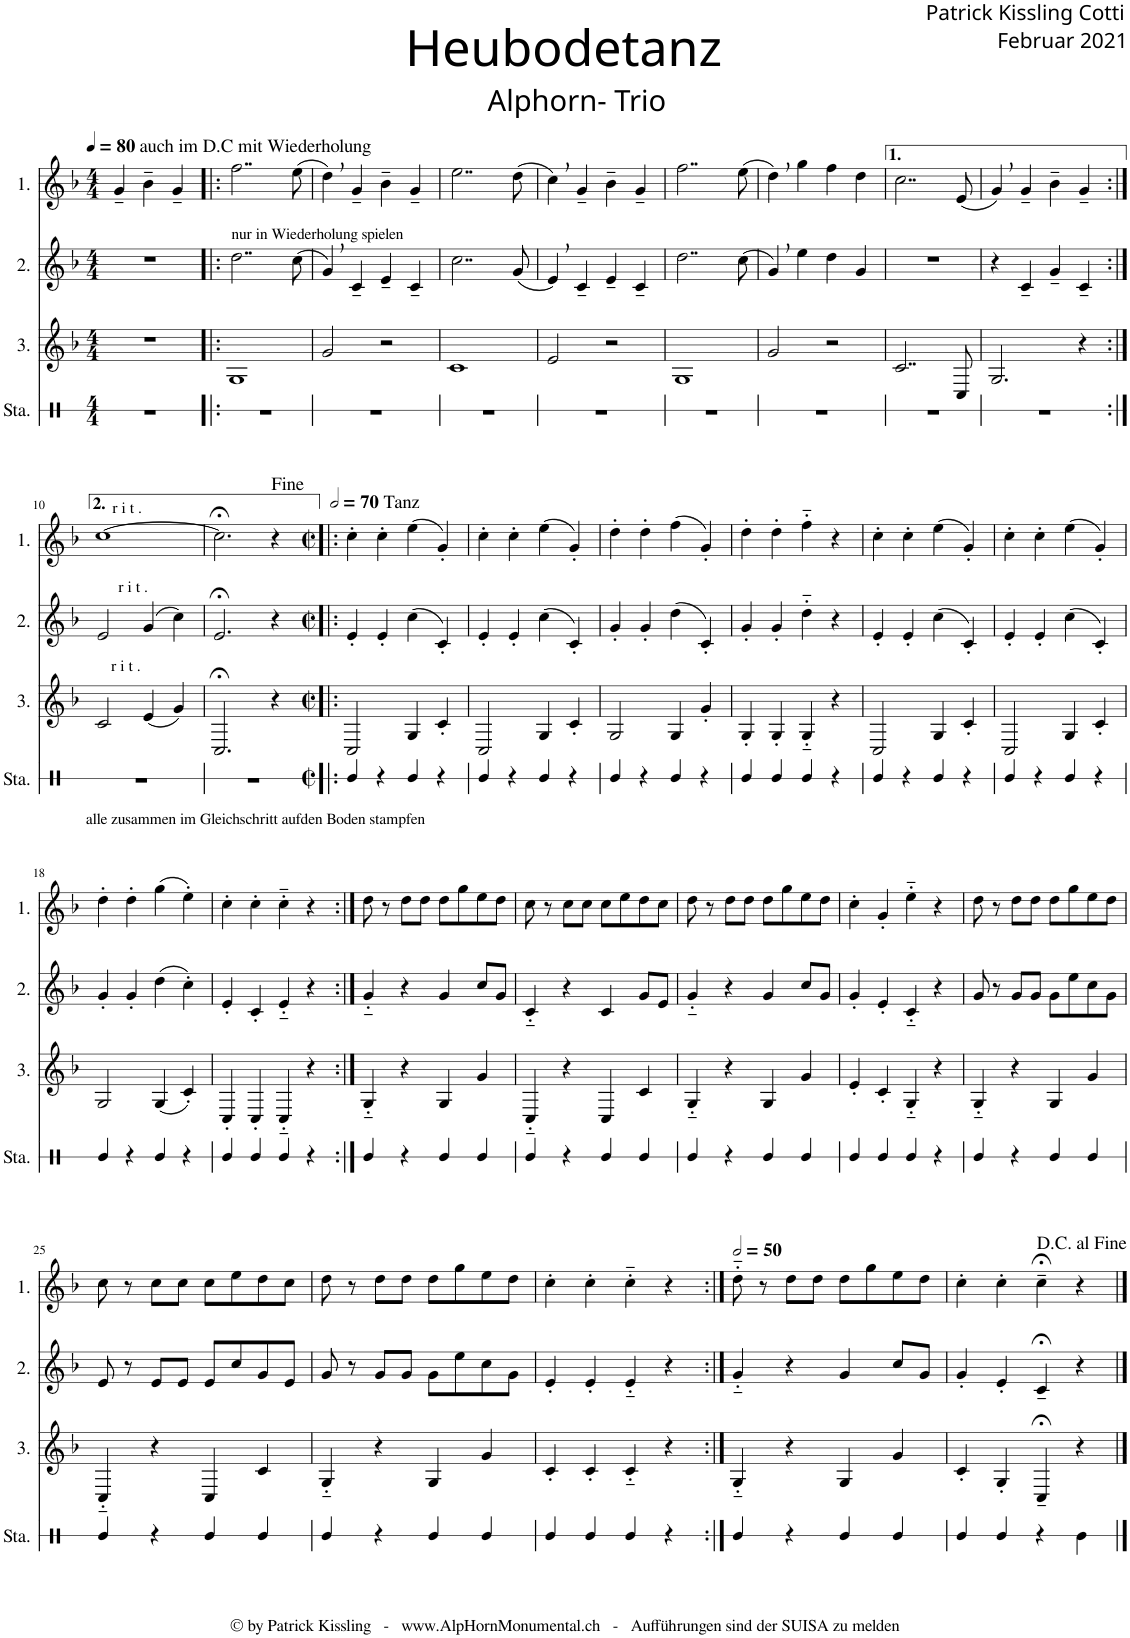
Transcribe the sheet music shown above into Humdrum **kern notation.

**kern	**kern	**kern	**kern
*part4	*part3	*part2	*part1
*staff4	*staff3	*staff2	*staff1
*I"Sta.	*I"3.	*I"2.	*I"1.
*I'Sta.	*	*	*
*stria1	*	*	*
*clefX	*clefG2	*clefG2	*clefG2
*	*Trd4c7	*Trd4c7	*Trd4c7
*k[]	*k[b-]	*k[b-]	*k[b-]
*M4/4	*M4/4	*M4/4	*M4/4
*MM80	*MM80	*MM80	*MM80
=1	=1	=1	=1
!	!	!	!LO:TX:a:t=auch im D.C mit Wiederholung
1r	1r	1r	4g~/
.	.	.	4b-~\
.	.	.	4g~/
.	.	.	4ryy
=2!|:	=2!|:	=2!|:	=2!|:
!	!	!LO:TX:a:t=nur in Wiederholung spielen	!
1r	1G	2..dd\	2..ff\
.	.	(8cc\	(8ee\
=3	=3	=3	=3
1r	2g/	4g,/)	4dd,\)
.	.	4c~/	4g~/
.	2r	4e~/	4b-~\
.	.	4c~/	4g~/
=4	=4	=4	=4
1r	1c	2..cc\	2..ee\
.	.	(8g/	(8dd\
=5	=5	=5	=5
1r	2e/	4e,/)	4cc,\)
.	.	4c~/	4g~/
.	2r	4e~/	4b-~\
.	.	4c~/	4g~/
=6	=6	=6	=6
1r	1G	2..dd\	2..ff\
.	.	(8cc\	(8ee\
=7	=7	=7	=7
1r	2g/	4g,/)	4dd,\)
.	.	4ee\	4gg\
.	2r	4dd\	4ff\
.	.	4g/	4dd\
=8	=8	=8	=8
1r	2..c/	1r	2..cc\
.	8C/	.	(8e/
=9	=9	=9	=9
1r	2.G/	4r	4g,/)
.	.	4c~/	4g~/
.	.	4g~/	4b-~\
.	4r	4c~/	4g~/
!!LO:LB:g=z
=10:|!	=10:|!	=10:|!	=10:|!
!	!	!	!LO:TX:a:t=r i t .
!	!	!LO:TX:a:t=r i t .	!
!	!LO:TX:a:t=r i t .	!	!
!LO:TX:b:t=alle zusammen im Gleichschritt aufden Boden stampfen	!	!	!
1r	2c/	2e/	[1cc
.	(4e/	(4g/	.
.	4g/)	4cc\)	.
=11	=11	=11	=11
1r	2.C;</	2.e;</	2.cc;<\]
.	4r	4r	4r
=12!|:	=12!|:	=12!|:	=12!|:
*M2/2	*M2/2	*M2/2	*M2/2
*met(c|)	*met(c|)	*met(c|)	*met(c|)
*	*	*	*MM140
!	!	!	!LO:TX:a:t=Tanz
4Re/	2C/	4e'/	4cc'\
4r	.	4e'/	4cc'\
4Re/	4G/	(4cc\	(4ee\
4r	4c'/	4c'/)	4g'/)
=13	=13	=13	=13
4Re/	2C/	4e'/	4cc'\
4r	.	4e'/	4cc'\
4Re/	4G/	(4cc\	(4ee\
4r	4c'/	4c'/)	4g'/)
=14	=14	=14	=14
4Re/	2G/	4g'/	4dd'\
4r	.	4g'/	4dd'\
4Re/	4G/	(4dd\	(4ff\
4r	4g'/	4c'/)	4g'/)
=15	=15	=15	=15
4Re/	4G'/	4g'/	4dd'\
4Re/	4G'/	4g'/	4dd'\
4Re/	4G'~/	4dd'~\	4ff'~\
4r	4r	4r	4r
=16	=16	=16	=16
4Re/	2C/	4e'/	4cc'\
4r	.	4e'/	4cc'\
4Re/	4G/	(4cc\	(4ee\
4r	4c'/	4c'/)	4g'/)
=17	=17	=17	=17
4Re/	2C/	4e'/	4cc'\
4r	.	4e'/	4cc'\
4Re/	4G/	(4cc\	(4ee\
4r	4c'/	4c'/)	4g'/)
!!LO:LB:g=z
=18	=18	=18	=18
4Re/	2G/	4g'/	4dd'\
4r	.	4g'/	4dd'\
4Re/	(4G/	(4dd\	(4gg\
4r	4c'/)	4cc'\)	4ee'\)
=19	=19	=19	=19
4Re/	4C'/	4e'/	4cc'\
4Re/	4C'/	4c'/	4cc'\
4Re/	4C'~/	4e'~/	4cc'~\
4r	4r	4r	4r
=20:|!	=20:|!	=20:|!	=20:|!
4Re/	4G'~/	4g'~/	8dd\
.	.	.	8r
4r	4r	4r	8dd\L
.	.	.	8dd\J
4Re/	4G/	4g/	8dd\L
.	.	.	8gg\
4Re/	4g/	8cc/L	8ee\
.	.	8g/J	8dd\J
=21	=21	=21	=21
4Re/	4C'~/	4c'~/	8cc\
.	.	.	8r
4r	4r	4r	8cc\L
.	.	.	8cc\J
4Re/	4C/	4c/	8cc\L
.	.	.	8ee\
4Re/	4c/	8g/L	8dd\
.	.	8e/J	8cc\J
=22	=22	=22	=22
4Re/	4G'~/	4g'~/	8dd\
.	.	.	8r
4r	4r	4r	8dd\L
.	.	.	8dd\J
4Re/	4G/	4g/	8dd\L
.	.	.	8gg\
4Re/	4g/	8cc/L	8ee\
.	.	8g/J	8dd\J
=23	=23	=23	=23
4Re/	4e'/	4g'/	4cc'\
4Re/	4c'/	4e'/	4g'/
4Re/	4G'~/	4c'~/	4ee'~\
4r	4r	4r	4r
=24	=24	=24	=24
4Re/	4G'~/	8g/	8dd\
.	.	8r	8r
4r	4r	8g/L	8dd\L
.	.	8g/J	8dd\J
4Re/	4G/	8g\L	8dd\L
.	.	8ee\	8gg\
4Re/	4g/	8cc\	8ee\
.	.	8g\J	8dd\J
!!LO:LB:g=z
=25	=25	=25	=25
4Re/	4C'~/	8e/	8cc\
.	.	8r	8r
4r	4r	8e/L	8cc\L
.	.	8e/J	8cc\J
4Re/	4C/	8e/L	8cc\L
.	.	8cc/	8ee\
4Re/	4c/	8g/	8dd\
.	.	8e/J	8cc\J
=26	=26	=26	=26
4Re/	4G'~/	8g/	8dd\
.	.	8r	8r
4r	4r	8g/L	8dd\L
.	.	8g/J	8dd\J
4Re/	4G/	8g\L	8dd\L
.	.	8ee\	8gg\
4Re/	4g/	8cc\	8ee\
.	.	8g\J	8dd\J
=27	=27	=27	=27
4Re/	4c'/	4e'/	4cc'\
4Re/	4c'/	4e'/	4cc'\
4Re/	4c'~/	4e'~/	4cc'~\
4r	4r	4r	4r
=28:|!	=28:|!	=28:|!	=28:|!
*	*	*	*MM100
4Re/	4G'~/	4g'~/	8dd'~\
.	.	.	8r
4r	4r	4r	8dd\L
.	.	.	8dd\J
4Re/	4G/	4g/	8dd\L
.	.	.	8gg\
4Re/	4g/	8cc/L	8ee\
.	.	8g/J	8dd\J
=29	=29	=29	=29
4Re/	4c'/	4g'/	4cc'\
4Re/	4G'/	4e'/	4cc'\
4r	4C;<~/	4c;<~/	4cc;<~\
4Re\	4r	4r	4r
==	==	==	==
*-	*-	*-	*-
